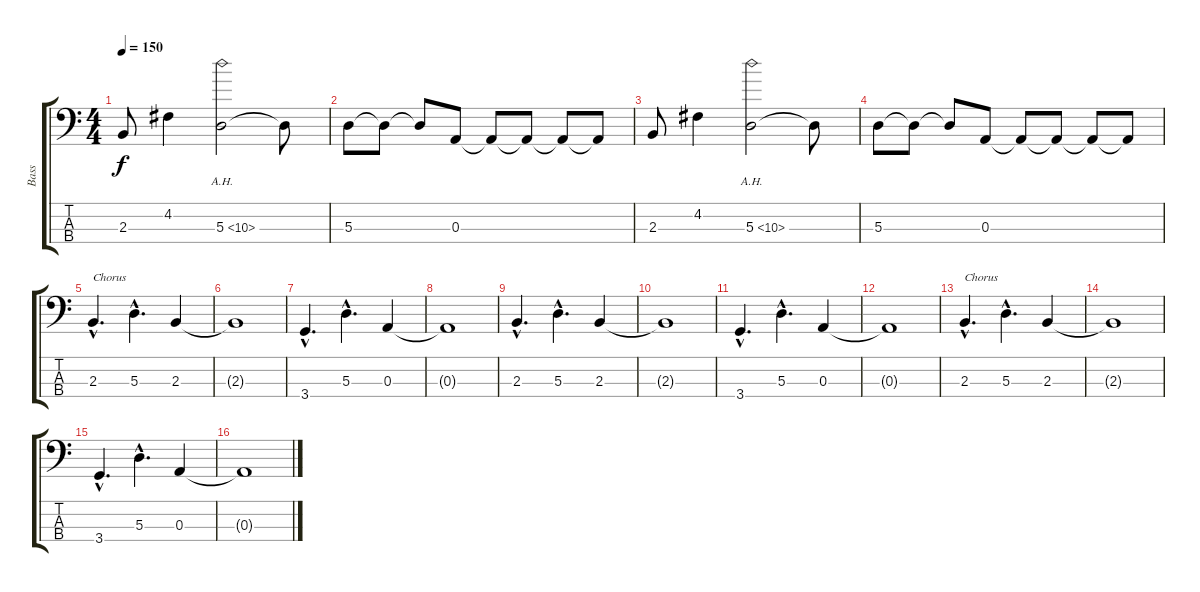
\track ("Bass" "Bass") {instrument acousticbass}
\staff {score tabs}
\tuning (G2 D2 A1 E1) {hide}
\ts (4 4)
\tempo 150
\clef f4
\ks c
2.3.8{dy f} 4.2.4 5.3{ah 5}.2 5.3{t}.8 |
5.3.8 5.3{t}.8 5.3{t}.8 0.3.8 0.3{t}.8 0.3{t}.8 0.3{t}.8 0.3{t}.8 |
2.3.8 4.2.4 5.3{ah 5}.2 5.3{t}.8 |
5.3.8 5.3{t}.8 5.3{t}.8 0.3.8 0.3{t}.8 0.3{t}.8 0.3{t}.8 0.3{t}.8 |
2.3{hac}.4{d txt "Chorus"} 5.3{hac}.4{d} 2.3.4 |
2.3{t}.1 |
3.4{hac}.4{d} 5.3{hac}.4{d} 0.3.4 |
0.3{t}.1 |
2.3{hac}.4{d} 5.3{hac}.4{d} 2.3.4 |
2.3{t}.1 |
3.4{hac}.4{d} 5.3{hac}.4{d} 0.3.4 |
0.3{t}.1 |
2.3{hac}.4{d txt "Chorus"} 5.3{hac}.4{d} 2.3.4 |
2.3{t}.1 |
3.4{hac}.4{d} 5.3{hac}.4{d} 0.3.4 |
0.3{t}.1
